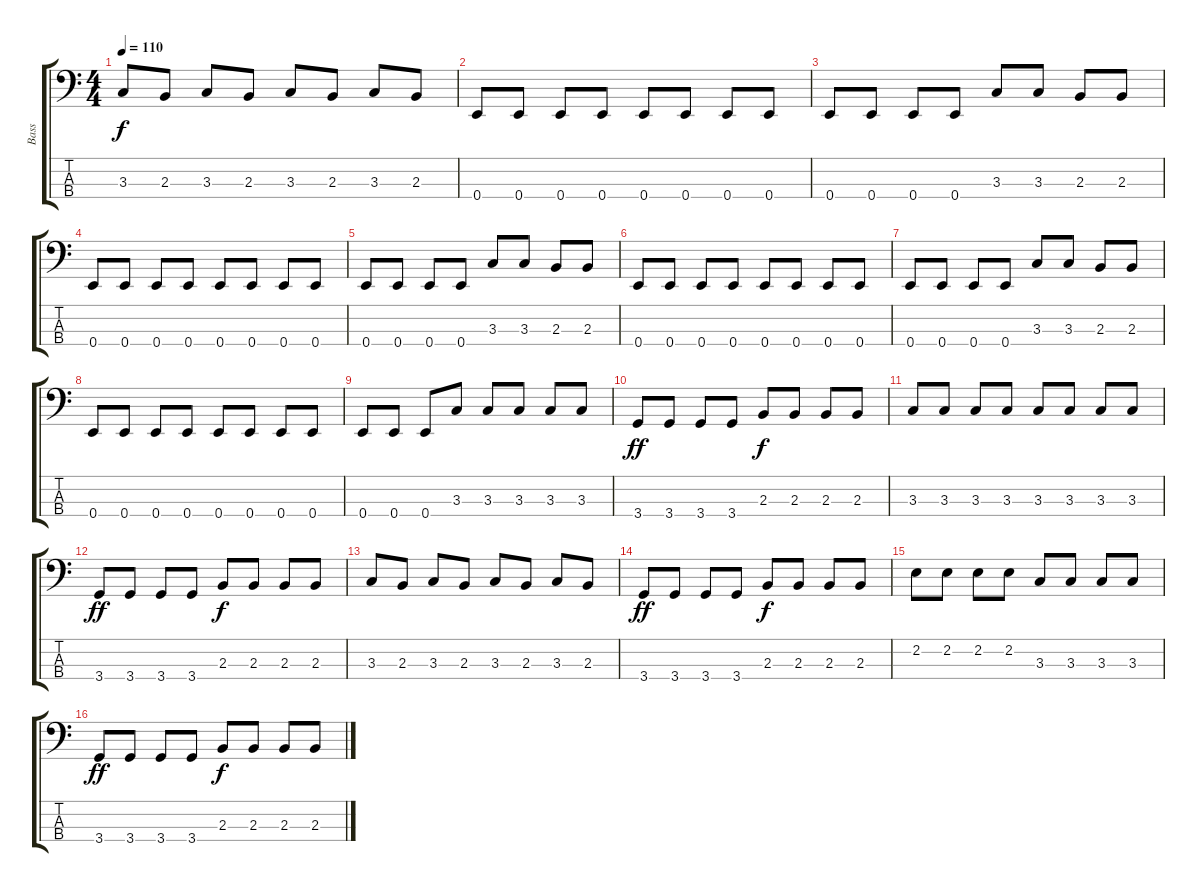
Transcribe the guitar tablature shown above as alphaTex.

\track ("Bass" "Bass") {instrument electricbasspick}
\staff {score tabs}
\tuning (G2 D2 A1 E1) {hide}
\ts (4 4)
\tempo 110
\clef f4
\ks c
3.3.8{dy f} 2.3.8 3.3.8 2.3.8 3.3.8 2.3.8 3.3.8 2.3.8 |
0.4.8 0.4.8 0.4.8 0.4.8 0.4.8 0.4.8 0.4.8 0.4.8 |
0.4.8 0.4.8 0.4.8 0.4.8 3.3.8 3.3.8 2.3.8 2.3.8 |
0.4.8 0.4.8 0.4.8 0.4.8 0.4.8 0.4.8 0.4.8 0.4.8 |
0.4.8 0.4.8 0.4.8 0.4.8 3.3.8 3.3.8 2.3.8 2.3.8 |
0.4.8 0.4.8 0.4.8 0.4.8 0.4.8 0.4.8 0.4.8 0.4.8 |
0.4.8 0.4.8 0.4.8 0.4.8 3.3.8 3.3.8 2.3.8 2.3.8 |
0.4.8 0.4.8 0.4.8 0.4.8 0.4.8 0.4.8 0.4.8 0.4.8 |
0.4.8 0.4.8 0.4.8 3.3.8 3.3.8 3.3.8 3.3.8 3.3.8 |
3.4.8{dy ff} 3.4.8 3.4.8 3.4.8 2.3.8{dy f} 2.3.8 2.3.8 2.3.8 |
3.3.8 3.3.8 3.3.8 3.3.8 3.3.8 3.3.8 3.3.8 3.3.8 |
3.4.8{dy ff} 3.4.8 3.4.8 3.4.8 2.3.8{dy f} 2.3.8 2.3.8 2.3.8 |
3.3.8 2.3.8 3.3.8 2.3.8 3.3.8 2.3.8 3.3.8 2.3.8 |
3.4.8{dy ff} 3.4.8 3.4.8 3.4.8 2.3.8{dy f} 2.3.8 2.3.8 2.3.8 |
2.2.8 2.2.8 2.2.8 2.2.8 3.3.8 3.3.8 3.3.8 3.3.8 |
3.4.8{dy ff} 3.4.8 3.4.8 3.4.8 2.3.8{dy f} 2.3.8 2.3.8 2.3.8
